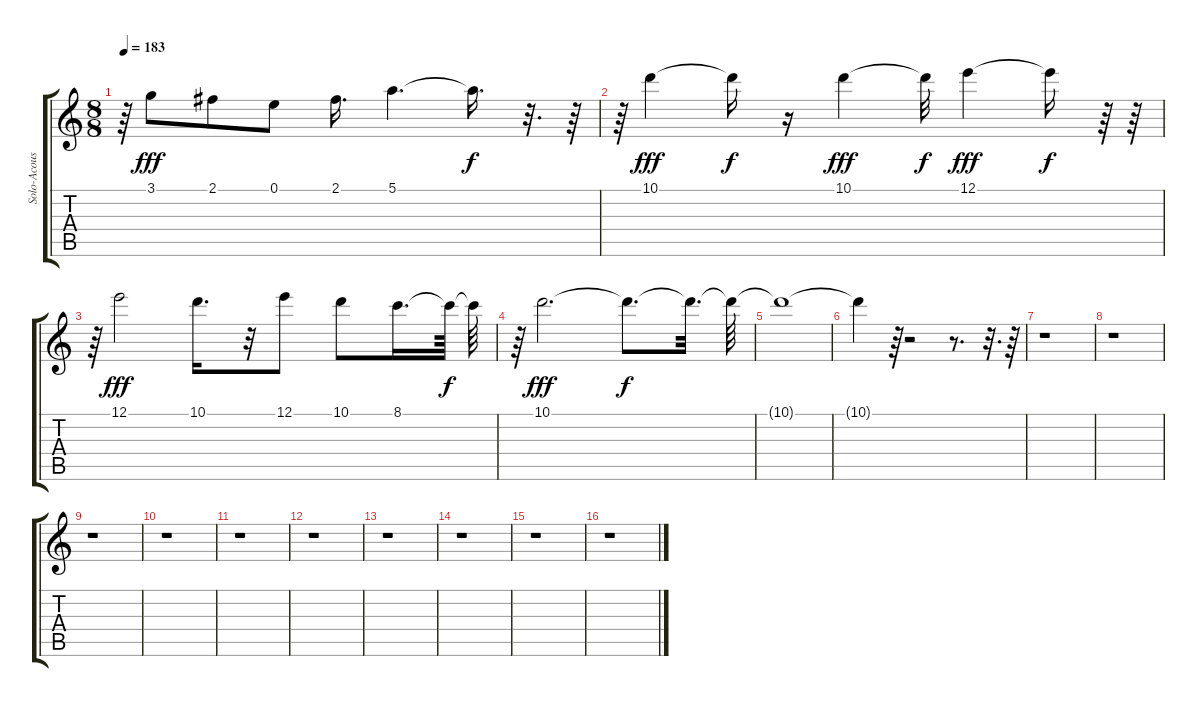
\track ("Solo-Acoustic" "Solo-Acous") {instrument acousticguitarnylon}
\staff {score tabs}
\tuning (E4 B3 G3 D3 A2 E2) {hide}
\ts (8 8)
\tempo 183
\clef g2
\ks c
r.64{dy fff} 3.1.8 2.1.8 0.1.8 2.1.16{d} 5.1.4{d} 5.1{t}.16{d dy f} r.32{d} r.64 |
r.64 10.1.4{dy fff} 10.1{t}.16{dy f} r.16 10.1.4{dy fff} 10.1{t}.32{dy f} 12.1.4{dy fff} 12.1{t}.16{dy f} r.64 r.64 |
r.64 12.1.2{dy fff} 10.1.16{d} r.32 12.1.8 10.1.8 8.1.16{d} 8.1{t}.64{dy f} 8.1{t}.64 |
r.64 10.1.2{d dy fff} 10.1{t}.8{d dy f} 10.1{t}.32{d} 10.1{t}.64 |
10.1{t}.1 |
10.1{t}.4 r.64 r.2 r.8{d} r.32{d} r.64 |
r.1 |
r.1 |
r.1 |
r.1 |
r.1 |
r.1 |
r.1 |
r.1 |
r.1 |
r.1
